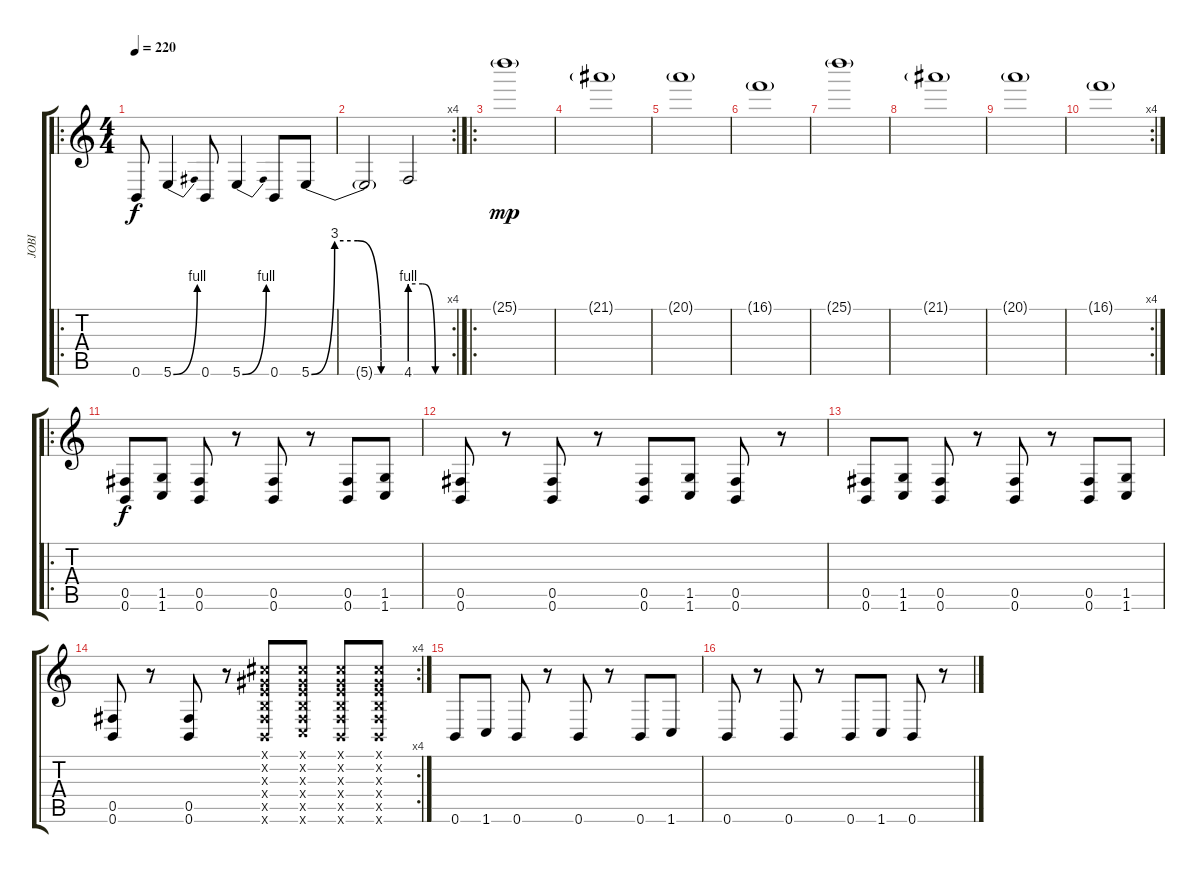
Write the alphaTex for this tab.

\track ("JOBI" "JOBI") {instrument distortionguitar}
\staff {score tabs}
\tuning (Db4 Ab3 E3 B2 Gb2 B1) {hide}
\ro
\ts (4 4)
\tempo 220
\clef g2
\ks c
0.6.8{dy f} 5.6{be (bend 0 0 60 4)}.4 0.6.8 5.6{be (bend 0 0 60 4)}.4 0.6.8 5.6{be (custom 0 0 15 12 30 12 45 0 60 0)}.8 |
\rc 4
5.6{t}.2 4.6{be (custom 0 4 20 4 40 0 60 0)}.2 |
\ro
25.1{g}.1{dy mp} |
21.1{g}.1 |
20.1{g}.1 |
16.1{g}.1 |
25.1{g}.1 |
21.1{g}.1 |
20.1{g}.1 |
\rc 4
16.1{g}.1 |
\ro
(0.5 0.6).8{dy f} (1.5 1.6).8 (0.5 0.6).8 r.8 (0.5 0.6).8 r.8 (0.5 0.6).8 (1.5 1.6).8 |
(0.5 0.6).8 r.8 (0.5 0.6).8 r.8 (0.5 0.6).8 (1.5 1.6).8 (0.5 0.6).8 r.8 |
(0.5 0.6).8 (1.5 1.6).8 (0.5 0.6).8 r.8 (0.5 0.6).8 r.8 (0.5 0.6).8 (1.5 1.6).8 |
\rc 4
(0.5 0.6).8 r.8 (0.5 0.6).8 r.8 (0.1{x} 0.2{x} 0.3{x} 0.4{x} 0.5{x} 0.6{x}).8 (0.1{x} 0.2{x} 0.3{x} 0.4{x} 0.5{x} 1.6{x}).8 (0.1{x} 0.2{x} 0.3{x} 0.4{x} 0.5{x} 0.6{x}).8 (0.1{x} 0.2{x} 0.3{x} 0.4{x} 0.5{x} 0.6{x}).8 |
0.6.8 1.6.8 0.6.8 r.8 0.6.8 r.8 0.6.8 1.6.8 |
0.6.8 r.8 0.6.8 r.8 0.6.8 1.6.8 0.6.8 r.8
